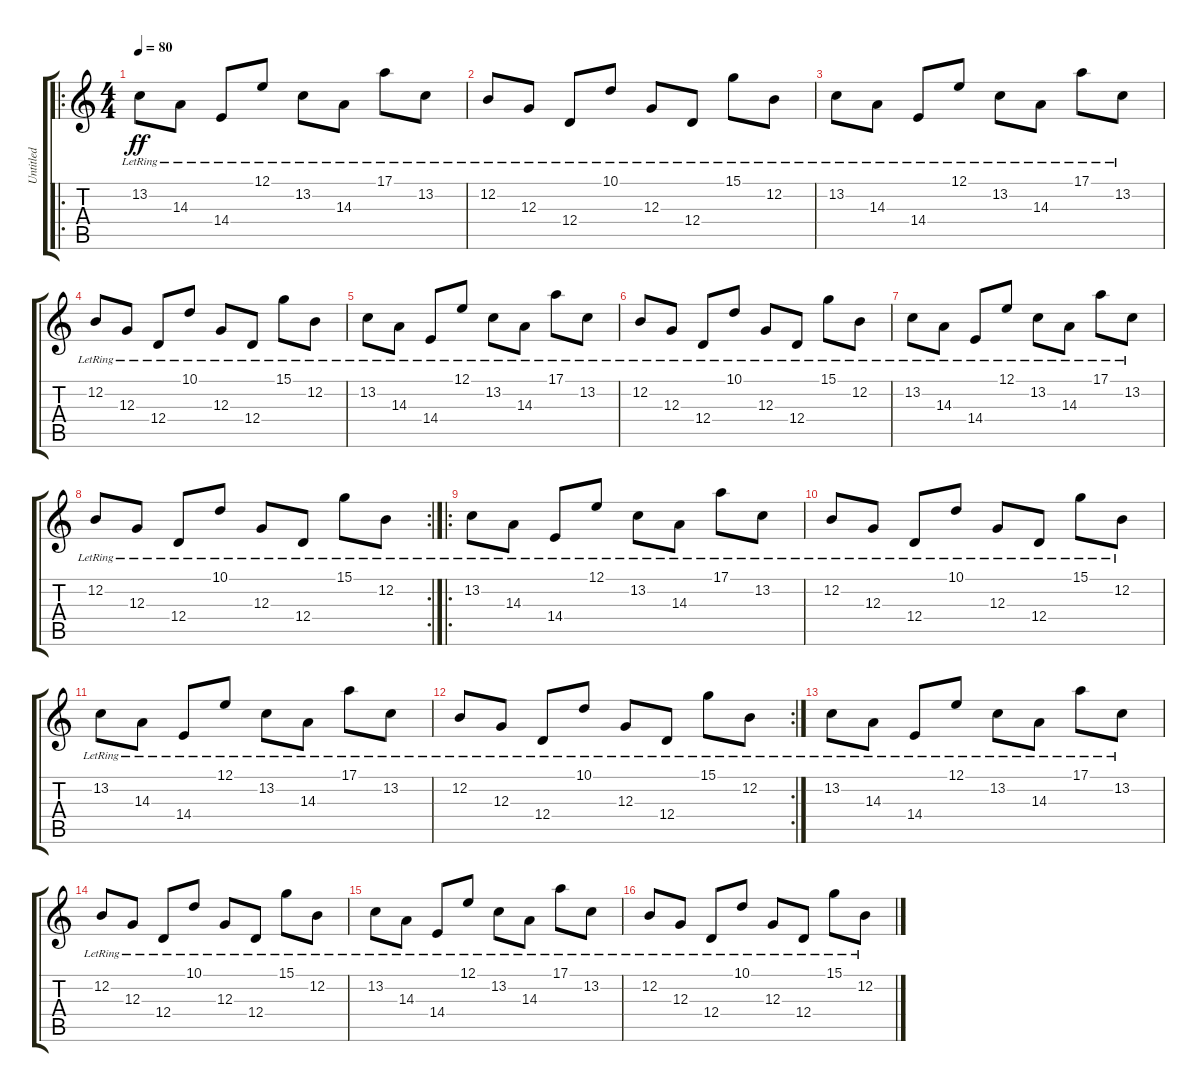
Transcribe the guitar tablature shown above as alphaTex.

\track ("Untitled" "Untitled") {instrument acousticgrandpiano}
\staff {score tabs}
\tuning (E4 B3 G3 D3 A2 E2) {hide}
\ro
\ts (4 4)
\tempo 80
\clef g2
\ks c
13.2{lr}.8{dy ff} 14.3{lr}.8 14.4{lr}.8 12.1{lr}.8 13.2{lr}.8 14.3{lr}.8 17.1{lr}.8 13.2{lr}.8 |
12.2{lr}.8 12.3{lr}.8 12.4{lr}.8 10.1{lr}.8 12.3{lr}.8 12.4{lr}.8 15.1{lr}.8 12.2{lr}.8 |
13.2{lr}.8 14.3{lr}.8 14.4{lr}.8 12.1{lr}.8 13.2{lr}.8 14.3{lr}.8 17.1{lr}.8 13.2{lr}.8 |
12.2{lr}.8 12.3{lr}.8 12.4{lr}.8 10.1{lr}.8 12.3{lr}.8 12.4{lr}.8 15.1{lr}.8 12.2{lr}.8 |
13.2{lr}.8 14.3{lr}.8 14.4{lr}.8 12.1{lr}.8 13.2{lr}.8 14.3{lr}.8 17.1{lr}.8 13.2{lr}.8 |
12.2{lr}.8 12.3{lr}.8 12.4{lr}.8 10.1{lr}.8 12.3{lr}.8 12.4{lr}.8 15.1{lr}.8 12.2{lr}.8 |
13.2{lr}.8 14.3{lr}.8 14.4{lr}.8 12.1{lr}.8 13.2{lr}.8 14.3{lr}.8 17.1{lr}.8 13.2{lr}.8 |
\rc 2
12.2{lr}.8 12.3{lr}.8 12.4{lr}.8 10.1{lr}.8 12.3{lr}.8 12.4{lr}.8 15.1{lr}.8 12.2{lr}.8 |
\ro
13.2{lr}.8 14.3{lr}.8 14.4{lr}.8 12.1{lr}.8 13.2{lr}.8 14.3{lr}.8 17.1{lr}.8 13.2{lr}.8 |
12.2{lr}.8 12.3{lr}.8 12.4{lr}.8 10.1{lr}.8 12.3{lr}.8 12.4{lr}.8 15.1{lr}.8 12.2{lr}.8 |
13.2{lr}.8 14.3{lr}.8 14.4{lr}.8 12.1{lr}.8 13.2{lr}.8 14.3{lr}.8 17.1{lr}.8 13.2{lr}.8 |
\rc 2
12.2{lr}.8 12.3{lr}.8 12.4{lr}.8 10.1{lr}.8 12.3{lr}.8 12.4{lr}.8 15.1{lr}.8 12.2{lr}.8 |
13.2{lr}.8 14.3{lr}.8 14.4{lr}.8 12.1{lr}.8 13.2{lr}.8 14.3{lr}.8 17.1{lr}.8 13.2{lr}.8 |
12.2{lr}.8 12.3{lr}.8 12.4{lr}.8 10.1{lr}.8 12.3{lr}.8 12.4{lr}.8 15.1{lr}.8 12.2{lr}.8 |
13.2{lr}.8 14.3{lr}.8 14.4{lr}.8 12.1{lr}.8 13.2{lr}.8 14.3{lr}.8 17.1{lr}.8 13.2{lr}.8 |
12.2{lr}.8 12.3{lr}.8 12.4{lr}.8 10.1{lr}.8 12.3{lr}.8 12.4{lr}.8 15.1{lr}.8 12.2{lr}.8
